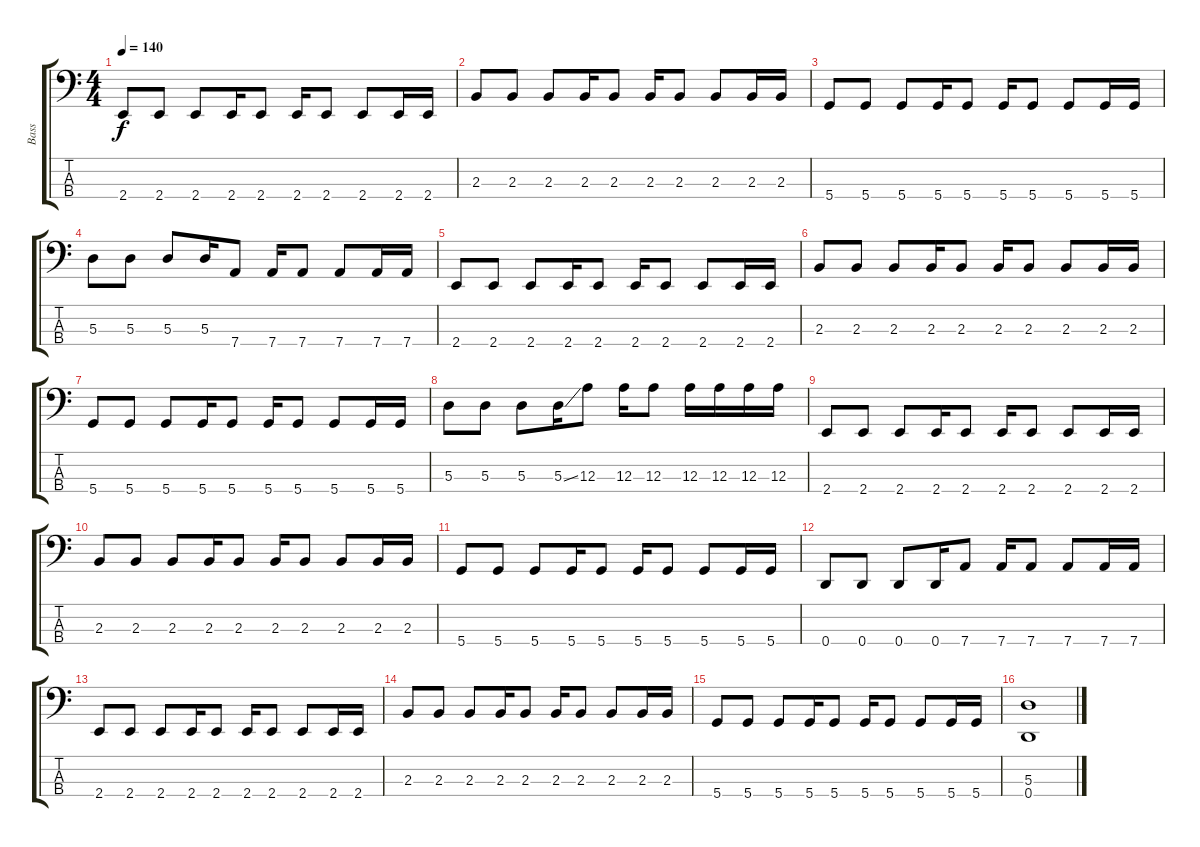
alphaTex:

\track ("Bass" "Bass") {instrument electricbassfinger}
\staff {score tabs}
\tuning (G2 D2 A1 D1) {hide}
\ts (4 4)
\tempo 140
\clef f4
\ks c
2.4.8{dy f} 2.4.8 2.4.8 2.4.16 2.4.8 2.4.16 2.4.8 2.4.8 2.4.16 2.4.16 |
2.3.8 2.3.8 2.3.8 2.3.16 2.3.8 2.3.16 2.3.8 2.3.8 2.3.16 2.3.16 |
5.4.8 5.4.8 5.4.8 5.4.16 5.4.8 5.4.16 5.4.8 5.4.8 5.4.16 5.4.16 |
5.3.8 5.3.8 5.3.8 5.3.16 7.4.8 7.4.16 7.4.8 7.4.8 7.4.16 7.4.16 |
2.4.8 2.4.8 2.4.8 2.4.16 2.4.8 2.4.16 2.4.8 2.4.8 2.4.16 2.4.16 |
2.3.8 2.3.8 2.3.8 2.3.16 2.3.8 2.3.16 2.3.8 2.3.8 2.3.16 2.3.16 |
5.4.8 5.4.8 5.4.8 5.4.16 5.4.8 5.4.16 5.4.8 5.4.8 5.4.16 5.4.16 |
5.3.8 5.3.8 5.3.8 5.3{ss}.16 12.3.8 12.3.16 12.3.8 12.3.16 12.3.16 12.3.16 12.3.16 |
2.4.8 2.4.8 2.4.8 2.4.16 2.4.8 2.4.16 2.4.8 2.4.8 2.4.16 2.4.16 |
2.3.8 2.3.8 2.3.8 2.3.16 2.3.8 2.3.16 2.3.8 2.3.8 2.3.16 2.3.16 |
5.4.8 5.4.8 5.4.8 5.4.16 5.4.8 5.4.16 5.4.8 5.4.8 5.4.16 5.4.16 |
0.4.8 0.4.8 0.4.8 0.4.16 7.4.8 7.4.16 7.4.8 7.4.8 7.4.16 7.4.16 |
2.4.8 2.4.8 2.4.8 2.4.16 2.4.8 2.4.16 2.4.8 2.4.8 2.4.16 2.4.16 |
2.3.8 2.3.8 2.3.8 2.3.16 2.3.8 2.3.16 2.3.8 2.3.8 2.3.16 2.3.16 |
5.4.8 5.4.8 5.4.8 5.4.16 5.4.8 5.4.16 5.4.8 5.4.8 5.4.16 5.4.16 |
(5.3 0.4).1
